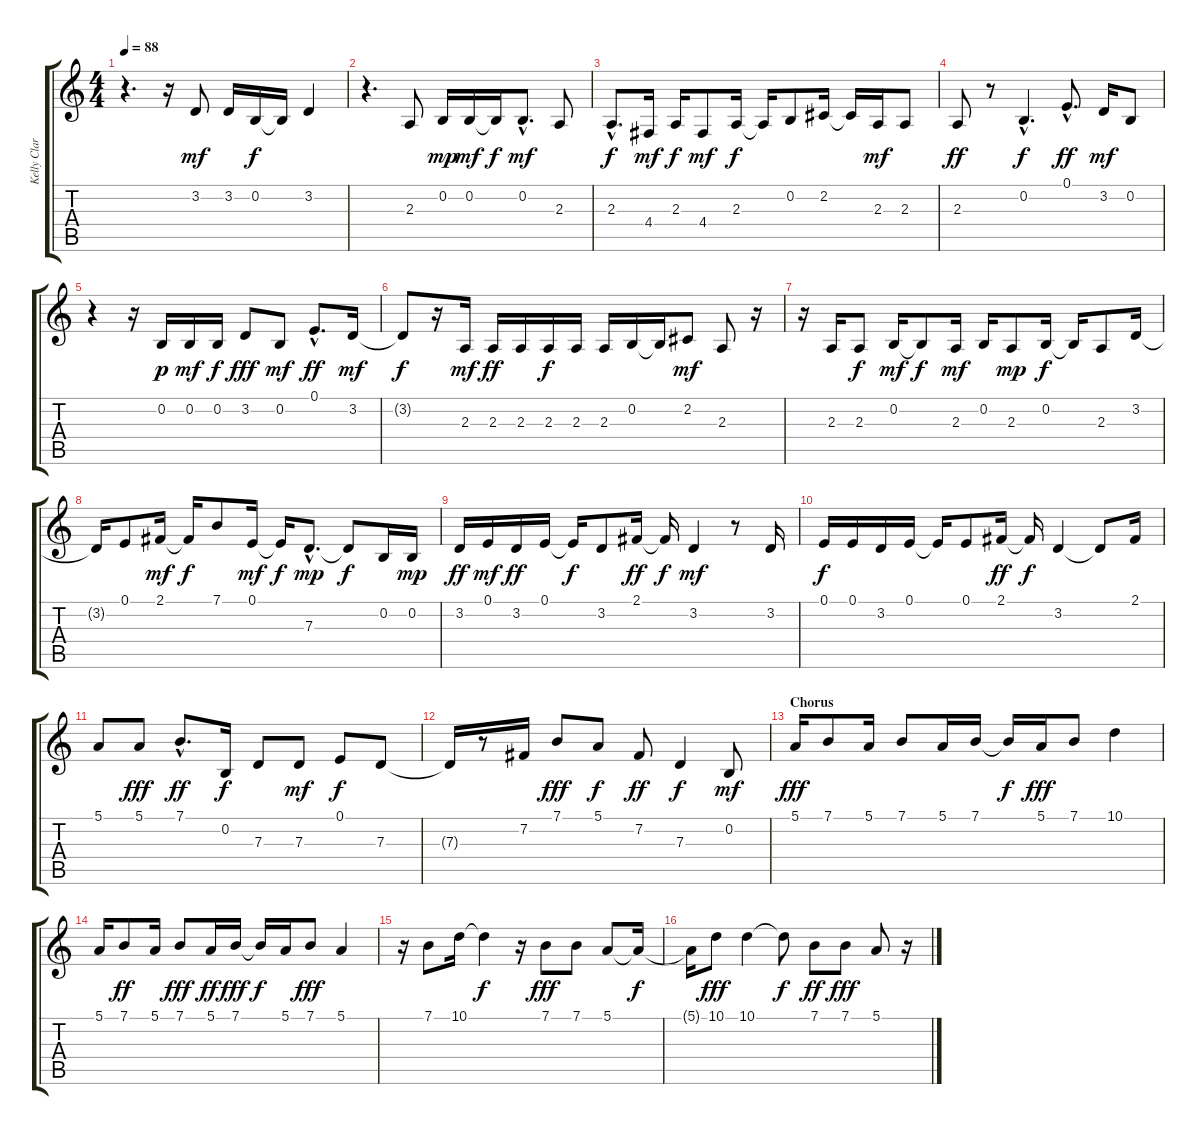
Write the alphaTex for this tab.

\track ("Kelly Clarkson" "Kelly Clar") {instrument altosax}
\staff {score tabs}
\tuning (E4 B3 G3 D3 A2 E2) {hide}
\ts (4 4)
\tempo 88
\clef g2
\ks c
r.4{d dy f} r.16 3.2.8{dy mf} 3.2.16 0.2.16{dy f} 0.2{t}.16 3.2.4 |
r.4{d} 2.3.8 0.2.16{dy mp} 0.2.16{dy mf} 0.2{t}.16{dy f} 0.2{hac}.8{d dy mf} 2.3.8 |
2.3{hac}.8{d dy f} 4.4.16{dy mf} 2.3.16{dy f} 4.4.8{dy mf} 2.3.16{dy f} 2.3{t}.16 0.2.8 2.2.16 2.2{t}.16 2.3.16{dy mf} 2.3.8 |
2.3.8{dy ff} r.8 0.2{hac}.4{d dy f} 0.1{hac}.8{d dy ff} 3.2.16{dy mf} 0.2.8 |
r.4 r.16 0.2.16{dy p} 0.2.16{dy mf} 0.2.16{dy f} 3.2.8{dy fff} 0.2.8{dy mf} 0.1{hac}.8{d dy ff} 3.2.16{dy mf} |
3.2{t}.8{dy f} r.16 2.3.16{dy mf} 2.3.16{dy ff} 2.3.16 2.3.16{dy f} 2.3.16 2.3.16 0.2.16 0.2{t}.16 2.2.8{dy mf} 2.3.8 r.16 |
r.16 2.3.16 2.3.8{dy f} 0.2.16{dy mf} 0.2{t}.8{dy f} 2.3.16{dy mf} 0.2.16 2.3.8{dy mp} 0.2.16{dy f} 0.2{t}.16 2.3.8 3.2.16 |
3.2{t}.16 0.1.8 2.1.16{dy mf} 2.1{t}.16{dy f} 7.1.8 0.1.16{dy mf} 0.1{t}.16{dy f} 7.3{hac}.8{d dy mp} 7.3{t}.8{dy f} 0.2.16 0.2.16{dy mp} |
3.2.16{dy ff} 0.1.16{dy mf} 3.2.16{dy ff} 0.1.16 0.1{t}.16{dy f} 3.2.8 2.1.16{dy ff} 2.1{t}.16{dy f} 3.2.4{dy mf} r.8 3.2.16 |
0.1.16{dy f} 0.1.16 3.2.16 0.1.16 0.1{t}.16 0.1.8 2.1.16{dy ff} 2.1{t}.16{dy f} 3.2.4 3.2{t}.8 2.1.16 |
5.1.8 5.1.8{dy fff} 7.1{hac}.8{d dy ff} 0.2.16{dy f} 7.3.8 7.3.8{dy mf} 0.1.8{dy f} 7.3.8 |
7.3{t}.16 r.8 7.2.16 7.1.8{dy fff} 5.1.8{dy f} 7.2.8{dy ff} 7.3.4{dy f} 0.2.8{dy mf} |
\section ("" "Chorus")
5.1.16{dy fff volume 14} 7.1.8 5.1.16 7.1.8 5.1.16 7.1.16 7.1{t}.16{dy f} 5.1.16{dy fff} 7.1.8 10.1.4 |
5.1.16 7.1.8{dy ff} 5.1.16 7.1.8{dy fff} 5.1.16{dy ff} 7.1.16{dy fff} 7.1{t}.16{dy f} 5.1.16 7.1.8{dy fff} 5.1.4 |
r.16 7.1.8 10.1.16 10.1{t}.4{dy f} r.16 7.1.8{dy fff} 7.1.8 5.1.8 5.1{t}.16{dy f} |
5.1{t}.16 10.1.8{dy fff} 10.1.4 10.1{t}.8{dy f} 7.1.8{dy ff} 7.1.8{dy fff} 5.1.8 r.16
